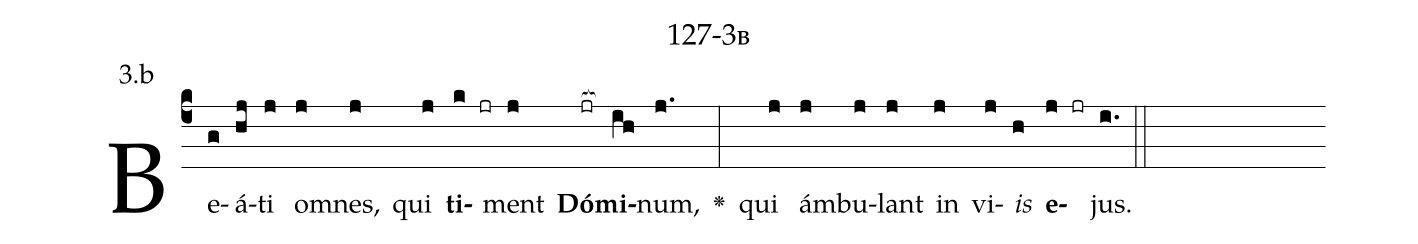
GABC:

name: 127-3b;
annotation: 3.b;
%%
(c4)Be(g)á(hj)ti(j) om(j)nes,(j) qui(j) <b>ti</b>(k jr)ment(j) <b>Dó</b>(jr[ocb:1{])<b>mi</b>(ih[ocb:0}])num,(j.) <v>\greheightstar</v>(:) qui(j) ám(j)bu(j)lant(j) in(j) vi(j)<i>is</i>(h) <b>e</b>(j jr)jus.(i.) (::)


%E(j) u(j) o(j) u(h) a(j) e.(i.) (::)
